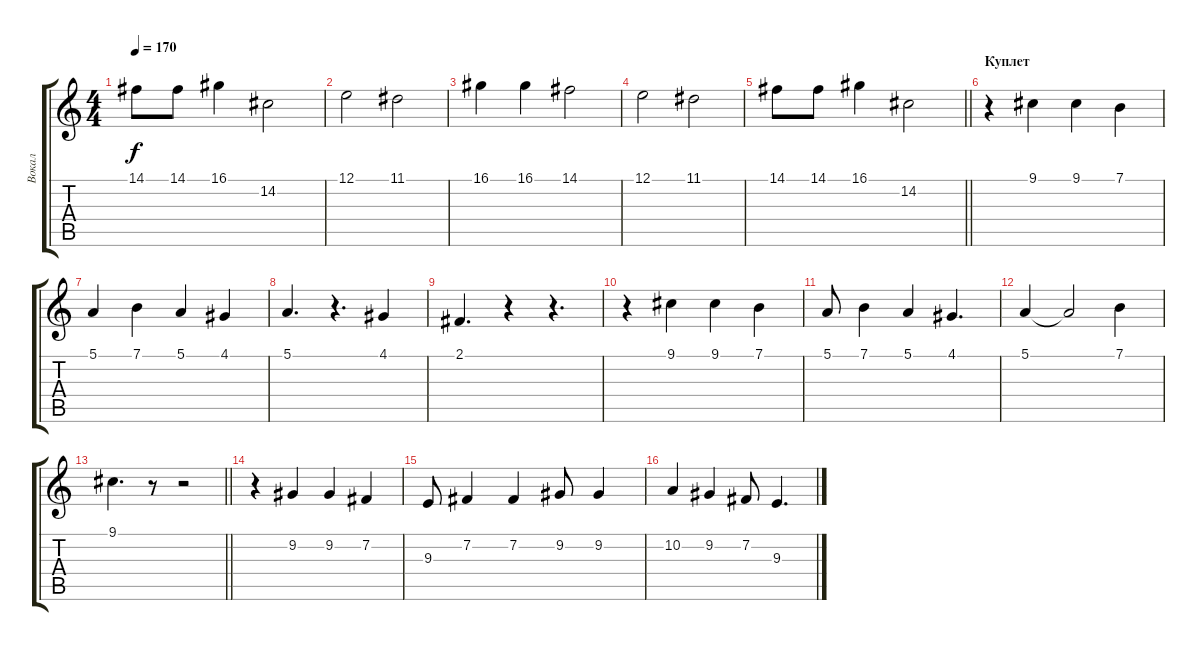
\track ("Вокал" "Вокал") {instrument flute}
\staff {score tabs}
\tuning (E4 B3 G3 D3 A2 E2) {hide}
\ts (4 4)
\tempo 170
\clef g2
\ks c
14.1.8{dy f} 14.1.8 16.1.4 14.2.2 |
12.1.2 11.1.2 |
16.1.4 16.1.4 14.1.2 |
12.1.2 11.1.2 |
\barLineRight lightlight
14.1.8 14.1.8 16.1.4 14.2.2 |
\section ("" "Куплет")
r.4 9.1.4 9.1.4 7.1.4 |
5.1.4 7.1.4 5.1.4 4.1.4 |
5.1.4{d} r.4{d} 4.1.4 |
2.1.4{d} r.4 r.4{d} |
r.4 9.1.4 9.1.4 7.1.4 |
5.1.8 7.1.4 5.1.4 4.1.4{d} |
5.1.4 5.1{t}.2 7.1.4 |
\barLineRight lightlight
9.1.4{d} r.8 r.2 |
\section ("" " ")
r.4 9.2.4 9.2.4 7.2.4 |
9.3.8 7.2.4 7.2.4 9.2.8 9.2.4 |
10.2.4 9.2.4 7.2.8 9.3.4{d}
